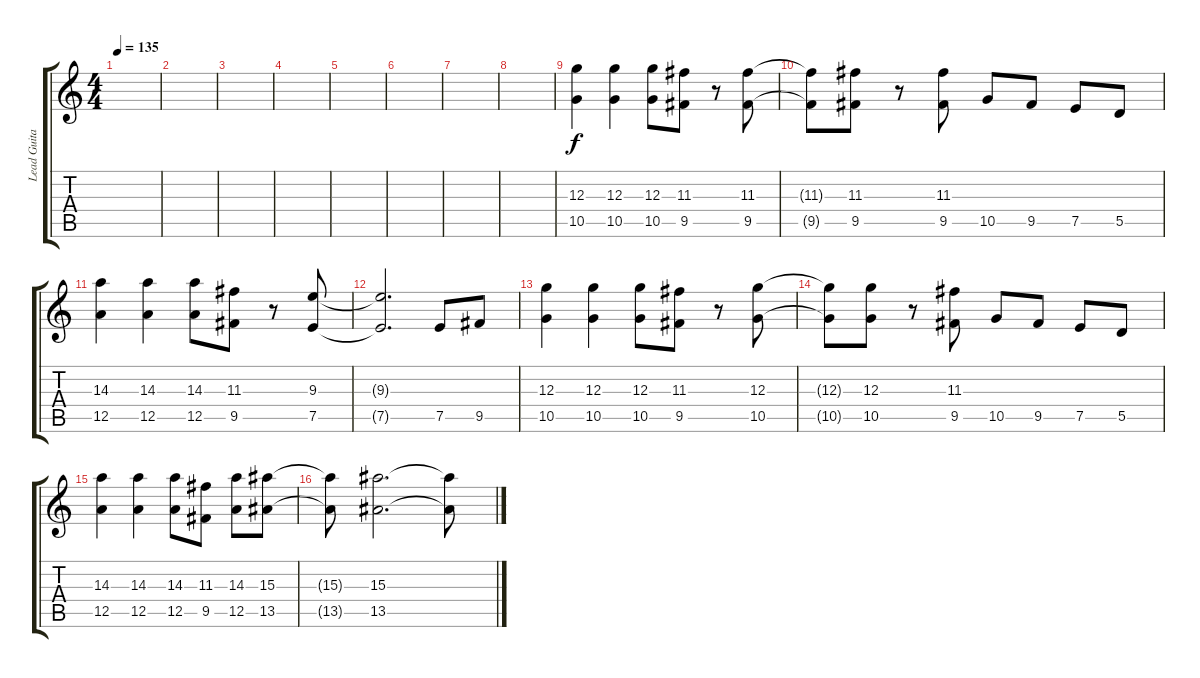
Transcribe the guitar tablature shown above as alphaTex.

\track ("Lead Guitar (Marek)" "Lead Guita") {instrument distortionguitar}
\staff {score tabs}
\tuning (E4 B3 G3 D3 A2 D2) {hide}
\ts (4 4)
\tempo 135
\clef g2
\ks c
|
|
|
|
|
|
|
|
(12.3 10.5).4 (12.3 10.5).4 (12.3 10.5).8 (11.3 9.5).8 r.8 (11.3 9.5).8 |
(11.3{t} 9.5{t}).8 (11.3 9.5).8 r.8 (11.3 9.5).8 10.5.8 9.5.8 7.5.8 5.5.8 |
(14.3 12.5).4 (14.3 12.5).4 (14.3 12.5).8 (11.3 9.5).8 r.8 (9.3 7.5).8 |
(9.3{t} 7.5{t}).2{d} 7.5.8 9.5.8 |
(12.3 10.5).4 (12.3 10.5).4 (12.3 10.5).8 (11.3 9.5).8 r.8 (12.3 10.5).8 |
(12.3{t} 10.5{t}).8 (12.3 10.5).8 r.8 (11.3 9.5).8 10.5.8 9.5.8 7.5.8 5.5.8 |
(14.3 12.5).4 (14.3 12.5).4 (14.3 12.5).8 (11.3 9.5).8 (14.3 12.5).8 (15.3 13.5).8 |
(15.3{t} 13.5{t}).8 (15.3 13.5).2{d} (15.3{t} 13.5{t}).8
